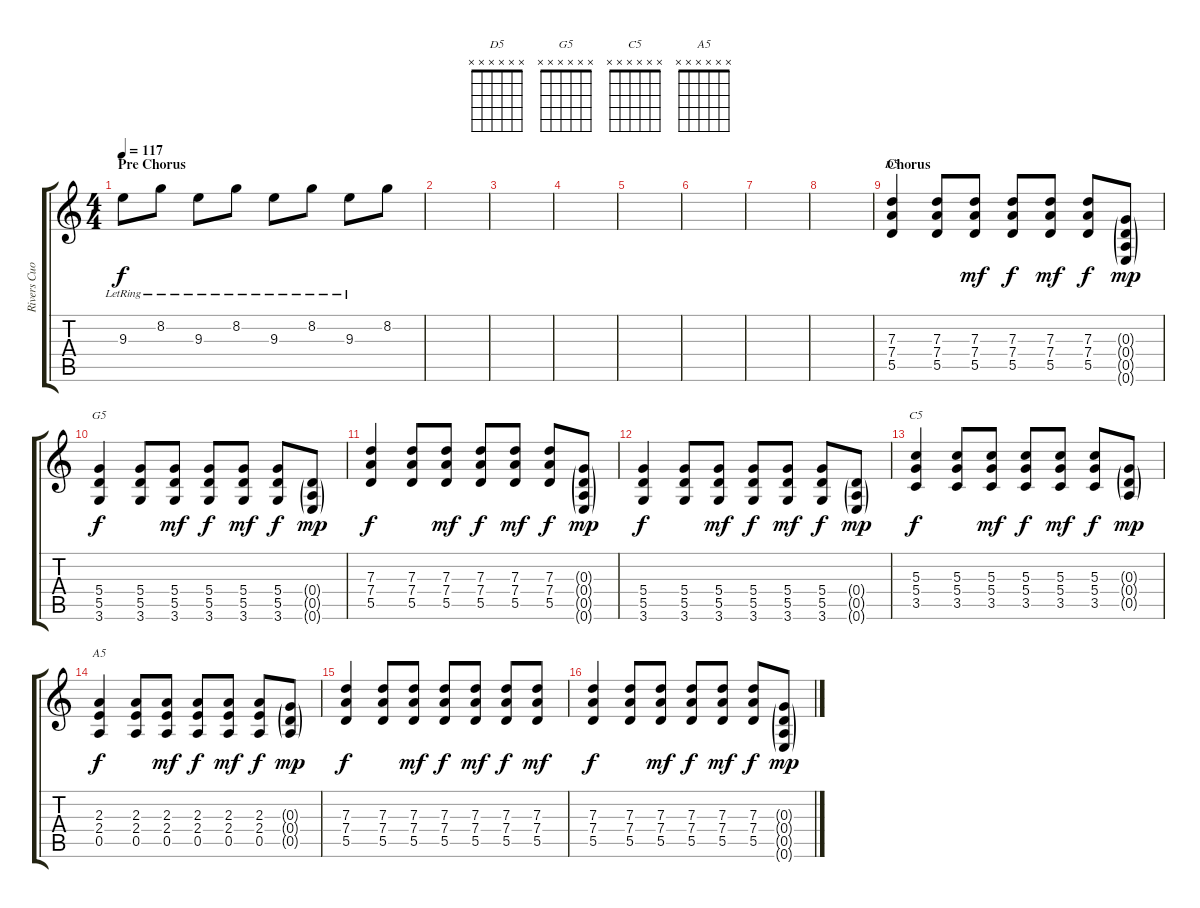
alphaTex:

\track ("Rivers Cuomo - Guitar (Studio)" "Rivers Cuo") {instrument electricguitarclean}
\staff {score tabs}
\tuning (E4 B3 G3 D3 A2 E2) {hide}
\chord ("D5" x x x x x x)
\chord ("G5" x x x x x x)
\chord ("C5" x x x x x x)
\chord ("A5" x x x x x x)
\ts (4 4)
\section ("" "Pre Chorus")
\tempo 117
\clef g2
\ks c
9.3{lr}.8{dy f instrument electricguitarclean} 8.2{lr}.8 9.3{lr}.8 8.2{lr}.8 9.3{lr}.8 8.2{lr}.8 9.3{lr}.8 8.2.8 |
|
|
|
|
|
|
|
\section ("" "Chorus")
(7.3 7.4 5.5).4{ch "D5" instrument distortionguitar} (7.3 7.4 5.5).8 (7.3 7.4 5.5).8{dy mf} (7.3 7.4 5.5).8{dy f} (7.3 7.4 5.5).8{dy mf} (7.3 7.4 5.5).8{dy f} (0.3{g} 0.4{g} 0.5{g} 0.6{g}).8{dy mp} |
(5.4 5.5 3.6).4{ch "G5" dy f} (5.4 5.5 3.6).8 (5.4 5.5 3.6).8{dy mf} (5.4 5.5 3.6).8{dy f} (5.4 5.5 3.6).8{dy mf} (5.4 5.5 3.6).8{dy f} (0.4{g} 0.5{g} 0.6{g}).8{dy mp} |
(7.3 7.4 5.5).4{dy f} (7.3 7.4 5.5).8 (7.3 7.4 5.5).8{dy mf} (7.3 7.4 5.5).8{dy f} (7.3 7.4 5.5).8{dy mf} (7.3 7.4 5.5).8{dy f} (0.3{g} 0.4{g} 0.5{g} 0.6{g}).8{dy mp} |
(5.4 5.5 3.6).4{dy f} (5.4 5.5 3.6).8 (5.4 5.5 3.6).8{dy mf} (5.4 5.5 3.6).8{dy f} (5.4 5.5 3.6).8{dy mf} (5.4 5.5 3.6).8{dy f} (0.4{g} 0.5{g} 0.6{g}).8{dy mp} |
(5.3 5.4 3.5).4{ch "C5" dy f} (5.3 5.4 3.5).8 (5.3 5.4 3.5).8{dy mf} (5.3 5.4 3.5).8{dy f} (5.3 5.4 3.5).8{dy mf} (5.3 5.4 3.5).8{dy f} (0.3{g} 0.4{g} 0.5{g}).8{dy mp} |
(2.3 2.4 0.5).4{ch "A5" dy f} (2.3 2.4 0.5).8 (2.3 2.4 0.5).8{dy mf} (2.3 2.4 0.5).8{dy f} (2.3 2.4 0.5).8{dy mf} (2.3 2.4 0.5).8{dy f} (0.3{g} 0.4{g} 0.5{g}).8{dy mp} |
(7.3 7.4 5.5).4{dy f} (7.3 7.4 5.5).8 (7.3 7.4 5.5).8{dy mf} (7.3 7.4 5.5).8{dy f} (7.3 7.4 5.5).8{dy mf} (7.3 7.4 5.5).8{dy f} (7.3 7.4 5.5).8{dy mf} |
(7.3 7.4 5.5).4{dy f} (7.3 7.4 5.5).8 (7.3 7.4 5.5).8{dy mf} (7.3 7.4 5.5).8{dy f} (7.3 7.4 5.5).8{dy mf} (7.3 7.4 5.5).8{dy f} (0.3{g} 0.4{g} 0.5{g} 0.6{g}).8{dy mp}
